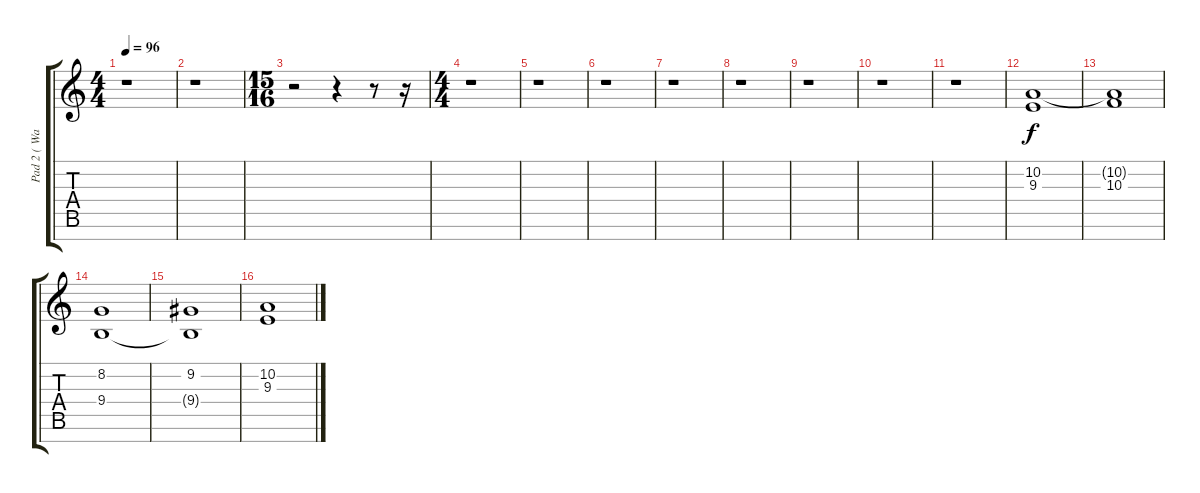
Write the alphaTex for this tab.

\track ("Pad 2 ( Warm )" "Pad 2 ( Wa") {instrument pad2warm}
\staff {score tabs}
\tuning (E4 B3 G3 D3 A2 E2 B1) {hide}
\ts (4 4)
\tempo 96
\clef g2
\ks c
r.1{dy f} |
r.1 |
\ts (15 16)
r.2 r.4 r.8 r.16 |
\ts (4 4)
r.1 |
r.1 |
r.1 |
r.1 |
r.1 |
r.1 |
r.1 |
r.1 |
(10.2 9.3).1 |
(10.2{t} 10.3).1 |
(8.2 9.4).1 |
(9.2 9.4{t}).1 |
(10.2 9.3).1
